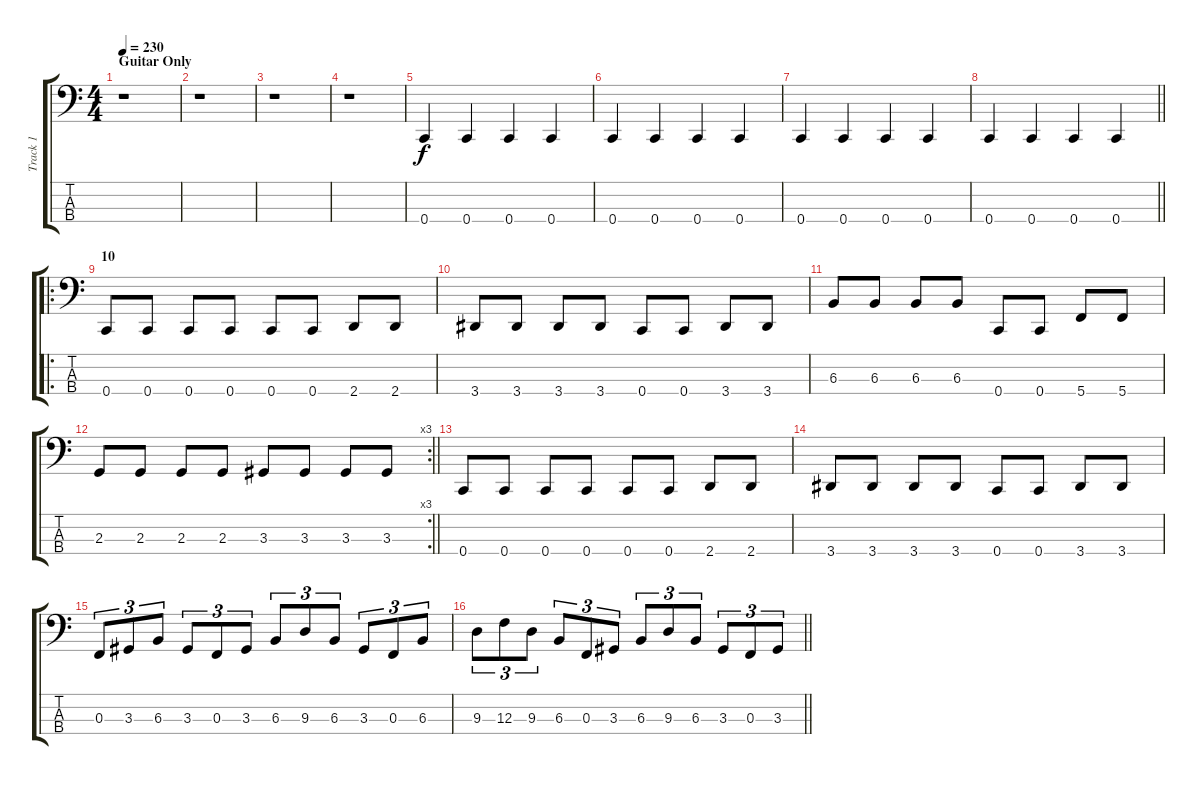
\track ("Track 1" "Track 1") {instrument electricbassfinger}
\staff {score tabs}
\tuning (Eb2 Bb1 F1 C1) {hide}
\ts (4 4)
\section ("" "Guitar Only")
\tempo 230
\clef f4
\ks c
r.1{dy f} |
r.1 |
r.1 |
r.1 |
0.4.4 0.4.4 0.4.4 0.4.4 |
0.4.4 0.4.4 0.4.4 0.4.4 |
0.4.4 0.4.4 0.4.4 0.4.4 |
\barLineRight lightlight
0.4.4 0.4.4 0.4.4 0.4.4 |
\ro
\section ("" "10")
0.4.8 0.4.8 0.4.8 0.4.8 0.4.8 0.4.8 2.4.8 2.4.8 |
3.4.8 3.4.8 3.4.8 3.4.8 0.4.8 0.4.8 3.4.8 3.4.8 |
6.3.8 6.3.8 6.3.8 6.3.8 0.4.8 0.4.8 5.4.8 5.4.8 |
\rc 3
\barLineRight lightlight
2.3.8 2.3.8 2.3.8 2.3.8 3.3.8 3.3.8 3.3.8 3.3.8 |
0.4.8 0.4.8 0.4.8 0.4.8 0.4.8 0.4.8 2.4.8 2.4.8 |
3.4.8 3.4.8 3.4.8 3.4.8 0.4.8 0.4.8 3.4.8 3.4.8 |
0.3.8{tu (3 2)} 3.3.8{tu (3 2)} 6.3.8{tu (3 2)} 3.3.8{tu (3 2)} 0.3.8{tu (3 2)} 3.3.8{tu (3 2)} 6.3.8{tu (3 2)} 9.3.8{tu (3 2)} 6.3.8{tu (3 2)} 3.3.8{tu (3 2)} 0.3.8{tu (3 2)} 6.3.8{tu (3 2)} |
\barLineRight lightlight
9.3.8{tu (3 2)} 12.3.8{tu (3 2)} 9.3.8{tu (3 2)} 6.3.8{tu (3 2)} 0.3.8{tu (3 2)} 3.3.8{tu (3 2)} 6.3.8{tu (3 2)} 9.3.8{tu (3 2)} 6.3.8{tu (3 2)} 3.3.8{tu (3 2)} 0.3.8{tu (3 2)} 3.3.8{tu (3 2)}
